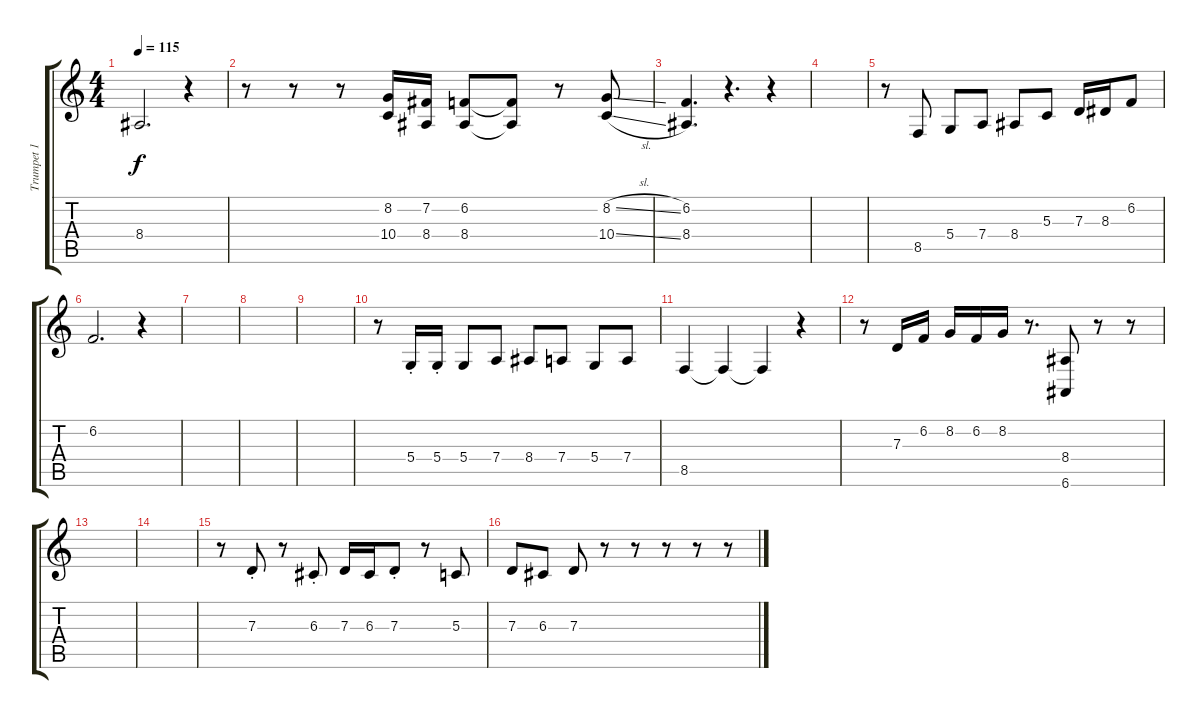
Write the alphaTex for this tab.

\track ("Trumpet 1" "Trumpet 1") {instrument trumpet}
\staff {score tabs}
\tuning (E4 B3 G3 D3 A2 E2) {hide}
\ts (4 4)
\tempo 115
\clef g2
\ks c
8.4.2{d dy f} r.4 |
r.8 r.8 r.8 (8.2 10.4).16 (7.2 8.4).16 (6.2 8.4).8 (6.2{t} 8.4{t}).8 r.8 (8.2{sl} 10.4{sl}).8 |
(6.2 8.4).4{d} r.4{d} r.4 |
|
r.8 8.5.8 5.4.8 7.4.8 8.4.8 5.3.8 7.3.16 8.3.16 6.2.8 |
6.2.2{d} r.4 |
|
|
|
r.8 5.4{st}.16 5.4{st}.16 5.4.8 7.4.8 8.4.8 7.4.8 5.4.8 7.4.8 |
8.5.4 8.5{t}.4 8.5{t}.4 r.4 |
r.8 7.3.16 6.2.16 8.2.16 6.2.16 8.2.16 r.8{d} (8.4 6.6).8 r.8 r.8 |
|
|
r.8 7.3{st}.8 r.8 6.3{st}.8 7.3.16 6.3.16 7.3{st}.8 r.8 5.3.8 |
7.3.8 6.3.8 7.3.8 r.8 r.8 r.8 r.8 r.8
